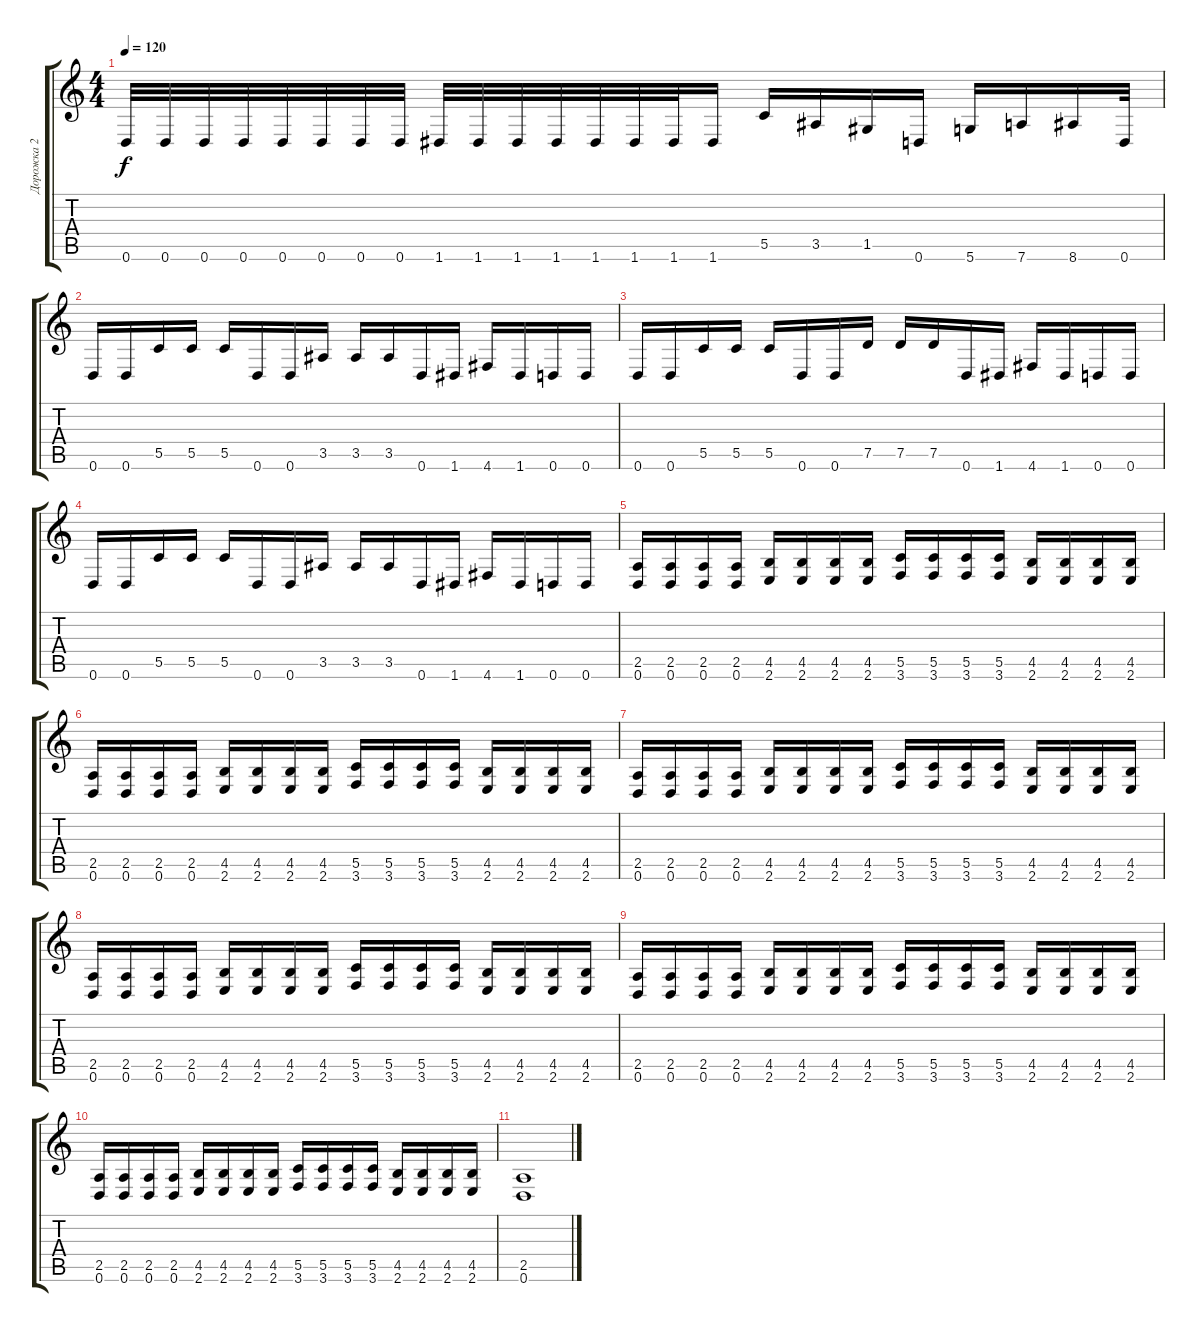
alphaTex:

\track ("Дорожка 2" "Дорожка 2") {instrument distortionguitar}
\staff {score tabs}
\tuning (D4 A3 F3 C3 G2 D2) {hide}
\ts (4 4)
\tempo 120
\clef g2
\ks c
0.6.32{dy f} 0.6.32 0.6.32 0.6.32 0.6.32 0.6.32 0.6.32 0.6.32 1.6.32 1.6.32 1.6.32 1.6.32 1.6.32 1.6.32 1.6.32 1.6.16 5.5.16 3.5.16 1.5.16 0.6.16 5.6.16 7.6.16 8.6.16 0.6.32 |
0.6.16 0.6.16 5.5.16 5.5.16 5.5.16 0.6.16 0.6.16 3.5.16 3.5.16 3.5.16 0.6.16 1.6.16 4.6.16 1.6.16 0.6.16 0.6.16 |
0.6.16 0.6.16 5.5.16 5.5.16 5.5.16 0.6.16 0.6.16 7.5.16 7.5.16 7.5.16 0.6.16 1.6.16 4.6.16 1.6.16 0.6.16 0.6.16 |
0.6.16 0.6.16 5.5.16 5.5.16 5.5.16 0.6.16 0.6.16 3.5.16 3.5.16 3.5.16 0.6.16 1.6.16 4.6.16 1.6.16 0.6.16 0.6.16 |
(2.5 0.6).16 (2.5 0.6).16 (2.5 0.6).16 (2.5 0.6).16 (4.5 2.6).16 (4.5 2.6).16 (4.5 2.6).16 (4.5 2.6).16 (5.5 3.6).16 (5.5 3.6).16 (5.5 3.6).16 (5.5 3.6).16 (4.5 2.6).16 (4.5 2.6).16 (4.5 2.6).16 (4.5 2.6).16 |
(2.5 0.6).16 (2.5 0.6).16 (2.5 0.6).16 (2.5 0.6).16 (4.5 2.6).16 (4.5 2.6).16 (4.5 2.6).16 (4.5 2.6).16 (5.5 3.6).16 (5.5 3.6).16 (5.5 3.6).16 (5.5 3.6).16 (4.5 2.6).16 (4.5 2.6).16 (4.5 2.6).16 (4.5 2.6).16 |
(2.5 0.6).16 (2.5 0.6).16 (2.5 0.6).16 (2.5 0.6).16 (4.5 2.6).16 (4.5 2.6).16 (4.5 2.6).16 (4.5 2.6).16 (5.5 3.6).16 (5.5 3.6).16 (5.5 3.6).16 (5.5 3.6).16 (4.5 2.6).16 (4.5 2.6).16 (4.5 2.6).16 (4.5 2.6).16 |
(2.5 0.6).16 (2.5 0.6).16 (2.5 0.6).16 (2.5 0.6).16 (4.5 2.6).16 (4.5 2.6).16 (4.5 2.6).16 (4.5 2.6).16 (5.5 3.6).16 (5.5 3.6).16 (5.5 3.6).16 (5.5 3.6).16 (4.5 2.6).16 (4.5 2.6).16 (4.5 2.6).16 (4.5 2.6).16 |
(2.5 0.6).16 (2.5 0.6).16 (2.5 0.6).16 (2.5 0.6).16 (4.5 2.6).16 (4.5 2.6).16 (4.5 2.6).16 (4.5 2.6).16 (5.5 3.6).16 (5.5 3.6).16 (5.5 3.6).16 (5.5 3.6).16 (4.5 2.6).16 (4.5 2.6).16 (4.5 2.6).16 (4.5 2.6).16 |
(2.5 0.6).16 (2.5 0.6).16 (2.5 0.6).16 (2.5 0.6).16 (4.5 2.6).16 (4.5 2.6).16 (4.5 2.6).16 (4.5 2.6).16 (5.5 3.6).16 (5.5 3.6).16 (5.5 3.6).16 (5.5 3.6).16 (4.5 2.6).16 (4.5 2.6).16 (4.5 2.6).16 (4.5 2.6).16 |
(2.5 0.6).1
